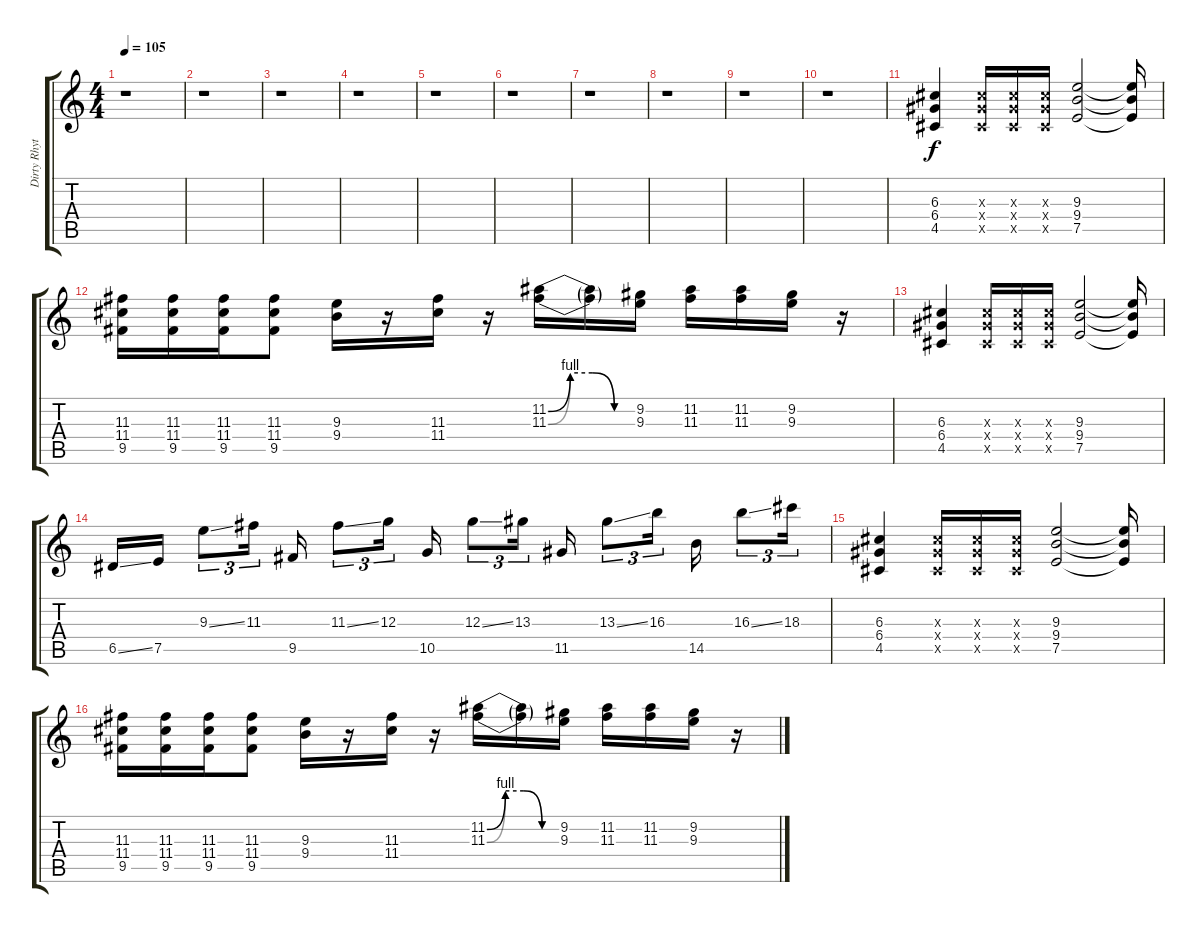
\track ("Dirty Rhythm" "Dirty Rhyt") {instrument overdrivenguitar}
\staff {score tabs}
\tuning (E4 B3 G3 D3 A2 E2) {hide}
\ts (4 4)
\tempo 105
\clef g2
\ks c
r.1{dy f} |
r.1 |
r.1 |
r.1 |
r.1 |
r.1 |
r.1 |
r.1 |
r.1 |
r.1 |
(6.3 6.4 4.5).4 (6.3{x} 6.4{x} 4.5{x}).16 (6.3{x} 6.4{x} 4.5{x}).16 (6.3{x} 6.4{x} 4.5{x}).16 (9.3 9.4 7.5).2 (9.3{t} 9.4{t} 7.5{t}).16 |
(11.3 11.4 9.5).16 (11.3 11.4 9.5).16 (11.3 11.4 9.5).16 (11.3 11.4 9.5).8 (9.3 9.4).16 r.16 (11.3 11.4).16 r.16 (11.2{be (custom 0 0 15 4 30 4 45 0 60 0)} 11.3{be (custom 0 0 15 4 30 4 45 0 60 0)}).16 (11.2{t} 11.3{t}).16 (9.2 9.3).16 (11.2 11.3).16 (11.2 11.3).16 (9.2 9.3).16 r.16 |
(6.3 6.4 4.5).4 (6.3{x} 6.4{x} 4.5{x}).16 (6.3{x} 6.4{x} 4.5{x}).16 (6.3{x} 6.4{x} 4.5{x}).16 (9.3 9.4 7.5).2 (9.3{t} 9.4{t} 7.5{t}).16 |
6.5{ss}.16 7.5.16 9.3{ss}.8{tu (3 2)} 11.3.16{tu (3 2)} 9.5.16 11.3{ss}.8{tu (3 2)} 12.3.16{tu (3 2)} 10.5.16 12.3{ss}.8{tu (3 2)} 13.3.16{tu (3 2)} 11.5.16 13.3{ss}.8{tu (3 2)} 16.3.16{tu (3 2)} 14.5.16 16.3{ss}.8{tu (3 2)} 18.3.16{tu (3 2)} |
(6.3 6.4 4.5).4 (6.3{x} 6.4{x} 4.5{x}).16 (6.3{x} 6.4{x} 4.5{x}).16 (6.3{x} 6.4{x} 4.5{x}).16 (9.3 9.4 7.5).2 (9.3{t} 9.4{t} 7.5{t}).16 |
(11.3 11.4 9.5).16 (11.3 11.4 9.5).16 (11.3 11.4 9.5).16 (11.3 11.4 9.5).8 (9.3 9.4).16 r.16 (11.3 11.4).16 r.16 (11.2{be (custom 0 0 15 4 30 4 45 0 60 0)} 11.3{be (custom 0 0 15 4 30 4 45 0 60 0)}).16 (11.2{t} 11.3{t}).16 (9.2 9.3).16 (11.2 11.3).16 (11.2 11.3).16 (9.2 9.3).16 r.16
